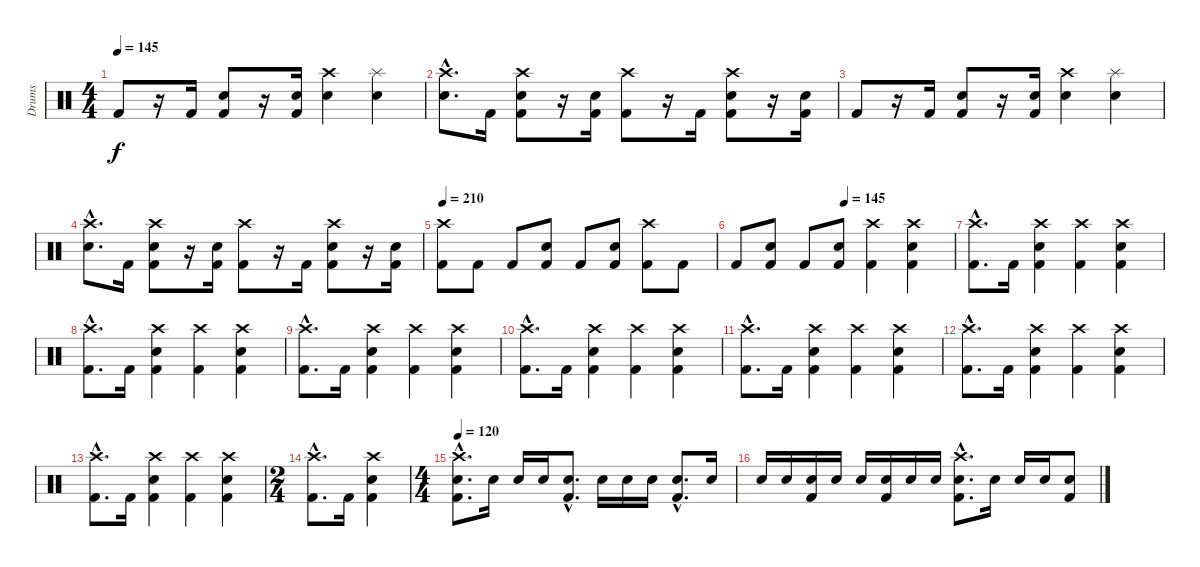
\track ("Drums" "Drums") {instrument percussion}
\staff {score}
\articulation defaults
\ts (4 4)
\tempo 145
\clef neutral
\ks c "Kick (hit) 2".8{dy f}
r.16 "Kick (hit) 2".16 ("Electric Snare (hit)" "Kick (hit) 2").8 r.16 ("Electric Snare (hit)" "Kick (hit) 2").16 ("Crash high (hit)" "Electric Snare (hit)").4 ("Splash (hit)" "Electric Snare (hit)").4 |
("Crash high (hit)"{hac} "Electric Snare (hit)"{hac}).8{d} "Kick (hit) 2".16 ("Crash high (hit)" "Electric Snare (hit)" "Kick (hit) 2").8 r.16 ("Electric Snare (hit)" "Kick (hit) 2").16 ("Crash high (hit)" "Kick (hit) 2").8 r.16 "Kick (hit) 2".16 ("Crash high (hit)" "Electric Snare (hit)" "Kick (hit) 2").8 r.16 ("Electric Snare (hit)" "Kick (hit) 2").16 |
"Kick (hit) 2".8 r.16 "Kick (hit) 2".16 ("Electric Snare (hit)" "Kick (hit) 2").8 r.16 ("Electric Snare (hit)" "Kick (hit) 2").16 ("Crash high (hit)" "Electric Snare (hit)").4 ("Splash (hit)" "Electric Snare (hit)").4 |
("Crash high (hit)"{hac} "Electric Snare (hit)"{hac}).8{d} "Kick (hit) 2".16 ("Crash high (hit)" "Electric Snare (hit)" "Kick (hit) 2").8 r.16 ("Electric Snare (hit)" "Kick (hit) 2").16 ("Crash high (hit)" "Kick (hit) 2").8 r.16 "Kick (hit) 2".16 ("Crash high (hit)" "Electric Snare (hit)" "Kick (hit) 2").8 r.16 ("Electric Snare (hit)" "Kick (hit) 2").16 |
\tempo 210
("Crash high (hit)" "Kick (hit) 2").8 "Kick (hit) 2".8 "Kick (hit) 2".8 ("Kick (hit) 2" "Electric Snare (hit)").8 "Kick (hit) 2".8 ("Kick (hit) 2" "Electric Snare (hit)").8 ("Crash high (hit)" "Kick (hit) 2").8 "Kick (hit) 2".8 |
\tempo (145 0.5)
"Kick (hit) 2".8 ("Kick (hit) 2" "Electric Snare (hit)").8 "Kick (hit) 2".8 ("Kick (hit) 2" "Electric Snare (hit)").8 ("Crash high (hit)" "Kick (hit) 2").4 ("Crash high (hit)" "Kick (hit) 2" "Electric Snare (hit)").4 |
("Crash high (hit)"{hac} "Kick (hit) 2"{hac}).8{d} "Kick (hit) 2".16 ("Crash high (hit)" "Kick (hit) 2" "Electric Snare (hit)").4 ("Crash high (hit)" "Kick (hit) 2").4 ("Crash high (hit)" "Kick (hit) 2" "Electric Snare (hit)").4 |
("Crash high (hit)"{hac} "Kick (hit) 2"{hac}).8{d} "Kick (hit) 2".16 ("Crash high (hit)" "Kick (hit) 2" "Electric Snare (hit)").4 ("Crash high (hit)" "Kick (hit) 2").4 ("Crash high (hit)" "Kick (hit) 2" "Electric Snare (hit)").4 |
("Crash high (hit)"{hac} "Kick (hit) 2"{hac}).8{d} "Kick (hit) 2".16 ("Crash high (hit)" "Kick (hit) 2" "Electric Snare (hit)").4 ("Crash high (hit)" "Kick (hit) 2").4 ("Crash high (hit)" "Kick (hit) 2" "Electric Snare (hit)").4 |
("Crash high (hit)"{hac} "Kick (hit) 2"{hac}).8{d} "Kick (hit) 2".16 ("Crash high (hit)" "Kick (hit) 2" "Electric Snare (hit)").4 ("Crash high (hit)" "Kick (hit) 2").4 ("Crash high (hit)" "Kick (hit) 2" "Electric Snare (hit)").4 |
("Crash high (hit)"{hac} "Kick (hit) 2"{hac}).8{d} "Kick (hit) 2".16 ("Crash high (hit)" "Kick (hit) 2" "Electric Snare (hit)").4 ("Crash high (hit)" "Kick (hit) 2").4 ("Crash high (hit)" "Kick (hit) 2" "Electric Snare (hit)").4 |
("Crash high (hit)"{hac} "Kick (hit) 2"{hac}).8{d} "Kick (hit) 2".16 ("Crash high (hit)" "Kick (hit) 2" "Electric Snare (hit)").4 ("Crash high (hit)" "Kick (hit) 2").4 ("Crash high (hit)" "Kick (hit) 2" "Electric Snare (hit)").4 |
("Crash high (hit)"{hac} "Kick (hit) 2"{hac}).8{d} "Kick (hit) 2".16 ("Crash high (hit)" "Kick (hit) 2" "Electric Snare (hit)").4 ("Crash high (hit)" "Kick (hit) 2").4 ("Crash high (hit)" "Kick (hit) 2" "Electric Snare (hit)").4 |
\ts (2 4)
("Crash high (hit)"{hac} "Kick (hit) 2"{hac}).8{d} "Kick (hit) 2".16 ("Crash high (hit)" "Kick (hit) 2" "Electric Snare (hit)").4 |
\ts (4 4)
\tempo 120
("Crash high (hit)"{hac} "Kick (hit) 2"{hac} "Electric Snare (hit)"{hac}).8{d} "Electric Snare (hit)".16 "Electric Snare (hit)".16 "Electric Snare (hit)".16 ("Kick (hit) 2"{hac} "Electric Snare (hit)"{hac}).8{d} "Electric Snare (hit)".16 "Electric Snare (hit)".16 "Electric Snare (hit)".16 ("Kick (hit) 2"{hac} "Electric Snare (hit)"{hac}).8{d} "Electric Snare (hit)".16 |
"Electric Snare (hit)".16 "Electric Snare (hit)".16 ("Kick (hit) 2" "Electric Snare (hit)").16 "Electric Snare (hit)".16 "Electric Snare (hit)".16 ("Kick (hit) 2" "Electric Snare (hit)").16 "Electric Snare (hit)".16 "Electric Snare (hit)".16 ("Crash high (hit)"{hac} "Kick (hit) 2"{hac} "Electric Snare (hit)"{hac}).8{d} "Electric Snare (hit)".16 "Electric Snare (hit)".16 "Electric Snare (hit)".16 ("Kick (hit) 2" "Electric Snare (hit)").8
